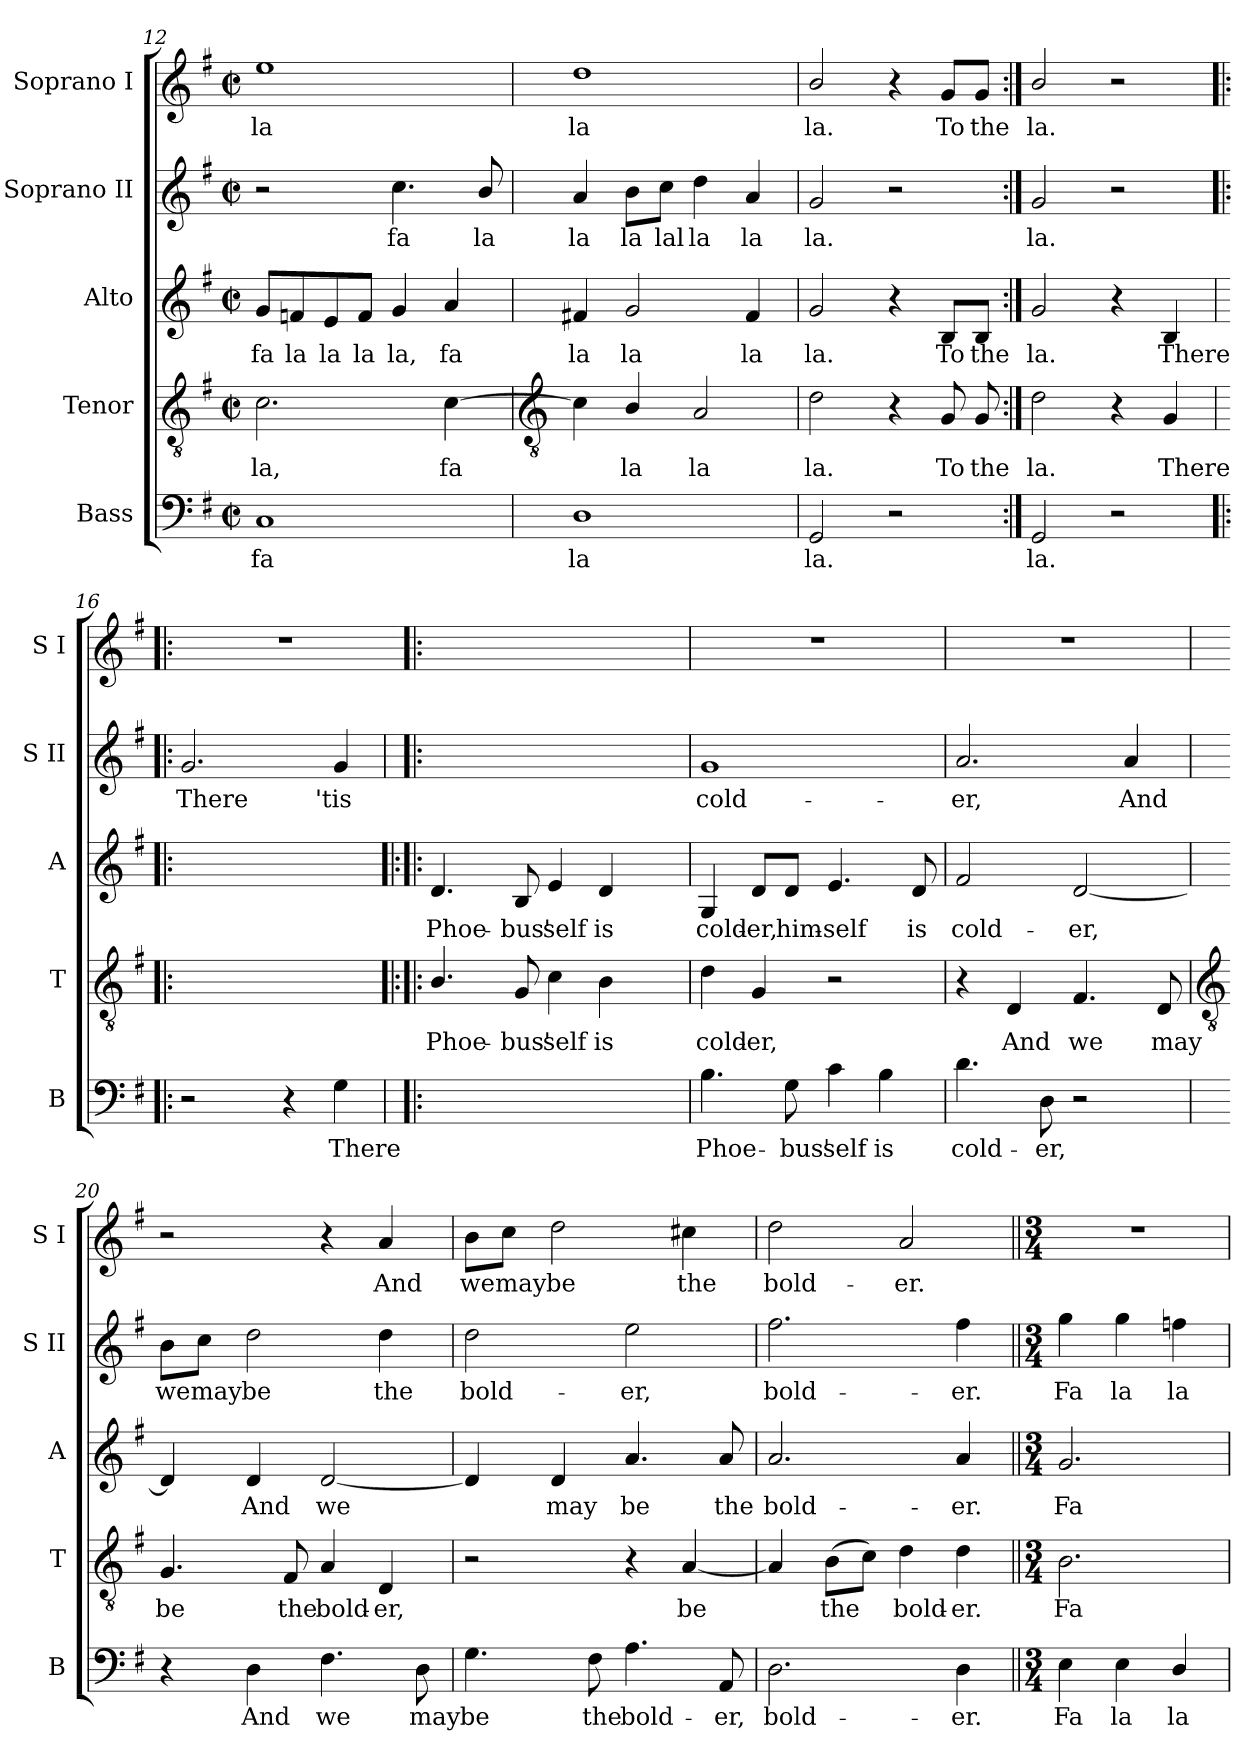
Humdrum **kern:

**kern	**text	**kern	**text	**kern	**text	**kern	**text	**kern	**text
*part5	*part5	*part4	*part4	*part3	*part3	*part2	*part2	*part1	*part1
*staff5	*staff5	*staff4	*staff4	*staff3	*staff3	*staff2	*staff2	*staff1	*staff1
*I"Bass	*	*I"Tenor	*	*I"Alto	*	*I"Soprano II	*	*I"Soprano I	*
*I'B	*	*I'T	*	*I'A	*	*I'S II	*	*I'S I	*
*clefF4	*	*clefGv2	*	*clefG2	*	*clefG2	*	*clefG2	*
*k[f#]	*	*k[f#]	*	*k[f#]	*	*k[f#]	*	*k[f#]	*
*G:	*	*G:	*	*G:	*	*G:	*	*G:	*
*M2/2	*	*M2/2	*	*M2/2	*	*M2/2	*	*M2/2	*
*met(c|)	*	*met(c|)	*	*met(c|)	*	*met(c|)	*	*met(c|)	*
=12	=12	=12	=12	=12	=12	=12	=12	=12	=12
!	!LO:LY:b	!	!LO:LY:b	!	!LO:LY:b	!	!	!	!LO:LY:b
1C	fa	2.c	la,	8g/L	fa	2r	.	1ee	la
!	!	!	!	!	!LO:LY:b	!	!	!	!
.	.	.	.	8fn/	la	.	.	.	.
!	!	!	!	!	!LO:LY:b	!	!	!	!
.	.	.	.	8e/	la	.	.	.	.
!	!	!	!	!	!LO:LY:b	!	!	!	!
.	.	.	.	8f/J	la	.	.	.	.
!	!	!	!	!	!LO:LY:b	!	!LO:LY:b	!	!
.	.	.	.	4g	la,	4.cc	fa	.	.
!	!	!	!LO:LY:b	!	!LO:LY:b	!	!	!	!
.	.	[4c	fa	4a	fa	.	.	.	.
!	!	!	!	!	!	!	!LO:LY:b	!	!
.	.	.	.	.	.	8b/	la	.	.
!!LO:LB:g=z
=13	=13	=13	=13	=13	=13	=13	=13	=13	=13
*	*	*clefGv2	*	*	*	*	*	*	*
!	!LO:LY:b	!	!	!	!LO:LY:b	!	!LO:LY:b	!	!LO:LY:b
1D	la	4c]	.	4f#X	la	4a	la	1dd	la
!	!	!	!LO:LY:b	!	!LO:LY:b	!	!LO:LY:b	!	!
.	.	4B/	la	2g	la	8b\L	la	.	.
!	!	!	!	!	!	!	!LO:LY:b	!	!
.	.	.	.	.	.	8cc\J	lal	.	.
!	!	!	!LO:LY:b	!	!	!	!LO:LY:b	!	!
.	.	2A	la	.	.	4dd	la	.	.
!	!	!	!	!	!LO:LY:b	!	!LO:LY:b	!	!
.	.	.	.	4f#	la	4a	la	.	.
=14	=14	=14	=14	=14	=14	=14	=14	=14	=14
!	!LO:LY:b	!	!LO:LY:b	!	!LO:LY:b	!	!LO:LY:b	!	!LO:LY:b
2GG	la.	2d	la.	2g	la.	2g	la.	2b/	la.
2r	.	4r	.	4r	.	2r	.	4r	.
!	!	!	!LO:LY:b	!	!LO:LY:b	!	!	!	!LO:LY:b
.	.	8G	To	8B/L	To	.	.	8g/L	To
!	!	!	!LO:LY:b	!	!LO:LY:b	!	!	!	!LO:LY:b
.	.	8G	the	8B/J	the	.	.	8g/J	the
=15:|!	=15:|!	=15:|!	=15:|!	=15:|!	=15:|!	=15:|!	=15:|!	=15:|!	=15:|!
!	!LO:LY:b	!	!LO:LY:b	!	!LO:LY:b	!	!LO:LY:b	!	!LO:LY:b
2GG	la.	2d	la.	2g	la.	2g	la.	2b/	la.
2r	.	4r	.	4r	.	2r	.	2r	.
!	!	!	!LO:LY:b	!	!LO:LY:b	!	!	!	!
.	.	4G	There	4B	There	.	.	.	.
=16!|:	=16!|:	=16	=16!|:	=16	=16!|:	=16!|:	=16!|:	=16!|:	=16!|:
!	!	!	!	!	!	!	!LO:LY:b	!	!
2r	.	4ryy	.	4ryy	.	2.g	There	1r	.
.	.	4ryy	.	4ryy	.	.	.	.	.
4r	.	4ryy	.	4ryy	.	.	.	.	.
!	!LO:LY:b	!	!	!	!	!	!LO:LY:b	!	!
4G	There	4ryy	.	4ryy	.	4g	'tis	.	.
=17	=17	=17!|:	=17	=17!|:	=17	=17	=17	=17	=17
!	!	!	!LO:LY:b	!	!LO:LY:b	!	!	!	!
4ryy	.	4.B/	Phoe-	4.d	Phoe-	4ryy	.	4ryy	.
4ryy	.	.	.	.	.	4ryy	.	4ryy	.
!	!	!	!LO:LY:b	!	!LO:LY:b	!	!	!	!
.	.	8G	-bus'	8B	-bus'	.	.	.	.
!	!	!	!LO:LY:b	!	!LO:LY:b	!	!	!	!
4ryy	.	4c	self	4e	self	4ryy	.	4ryy	.
!	!	!	!LO:LY:b	!	!LO:LY:b	!	!	!	!
4ryy	.	4B	is	4d	is	4ryy	.	4ryy	.
=18	=18	=18	=18	=18	=18	=18	=18	=18	=18
!	!LO:LY:b	!	!LO:LY:b	!	!LO:LY:b	!	!LO:LY:b	!	!
4.B	Phoe-	4d	cold-	4G	cold-	1g	cold-	1r	.
!	!	!	!LO:LY:b	!	!LO:LY:b	!	!	!	!
.	.	4G	-er,	8d/L	-er,	.	.	.	.
!	!LO:LY:b	!	!	!	!LO:LY:b	!	!	!	!
8G	-bus'	.	.	8d/J	him-	.	.	.	.
!	!LO:LY:b	!	!	!	!LO:LY:b	!	!	!	!
4c	self	2r	.	4.e	-self	.	.	.	.
!	!LO:LY:b	!	!	!	!	!	!	!	!
4B	is	.	.	.	.	.	.	.	.
!	!	!	!	!	!LO:LY:b	!	!	!	!
.	.	.	.	8d	is	.	.	.	.
=19	=19	=19	=19	=19	=19	=19	=19	=19	=19
!	!LO:LY:b	!	!	!	!LO:LY:b	!	!LO:LY:b	!	!
4.d	cold-	4r	.	2f#	cold-	2.a	-er,	1r	.
!	!	!	!LO:LY:b	!	!	!	!	!	!
.	.	4D	And	.	.	.	.	.	.
!	!LO:LY:b	!	!	!	!	!	!	!	!
8D	-er,	.	.	.	.	.	.	.	.
!	!	!	!LO:LY:b	!	!LO:LY:b	!	!	!	!
2r	.	4.F#	we	[2d	-er,	.	.	.	.
!	!	!	!	!	!	!	!LO:LY:b	!	!
.	.	.	.	.	.	4a	And	.	.
!	!	!	!LO:LY:b	!	!	!	!	!	!
.	.	8D	may	.	.	.	.	.	.
!!LO:LB:g=z
=20	=20	=20	=20	=20	=20	=20	=20	=20	=20
*	*	*clefGv2	*	*	*	*	*	*	*
!	!	!	!LO:LY:b	!	!	!	!LO:LY:b	!	!
4r	.	4.G	be	4d]	.	8b\L	we	2r	.
!	!	!	!	!	!	!	!LO:LY:b	!	!
.	.	.	.	.	.	8cc\J	may	.	.
!	!LO:LY:b	!	!	!	!LO:LY:b	!	!LO:LY:b	!	!
4D	And	.	.	4d	And	2dd	be	.	.
!	!	!	!LO:LY:b	!	!	!	!	!	!
.	.	8F#	the	.	.	.	.	.	.
!	!LO:LY:b	!	!LO:LY:b	!	!LO:LY:b	!	!	!	!
4.F#	we	4A	bold-	[2d	we	.	.	4r	.
!	!	!	!LO:LY:b	!	!	!	!LO:LY:b	!	!LO:LY:b
.	.	4D	-er,	.	.	4dd	the	4a	And
!	!LO:LY:b	!	!	!	!	!	!	!	!
8D	may	.	.	.	.	.	.	.	.
=21	=21	=21	=21	=21	=21	=21	=21	=21	=21
!	!LO:LY:b	!	!	!	!	!	!LO:LY:b	!	!LO:LY:b
4.G	be	2r	.	4d]	.	2dd	bold-	8b\L	we
!	!	!	!	!	!	!	!	!	!LO:LY:b
.	.	.	.	.	.	.	.	8cc\J	may
!	!	!	!	!	!LO:LY:b	!	!	!	!LO:LY:b
.	.	.	.	4d	may	.	.	2dd	be
!	!LO:LY:b	!	!	!	!	!	!	!	!
8F#	the	.	.	.	.	.	.	.	.
!	!LO:LY:b	!	!	!	!LO:LY:b	!	!LO:LY:b	!	!
4.A	bold-	4r	.	4.a	be	2ee	-er,	.	.
!	!	!	!LO:LY:b	!	!	!	!	!	!LO:LY:b
.	.	[4A	be	.	.	.	.	4cc#X	the
!	!LO:LY:b	!	!	!	!LO:LY:b	!	!	!	!
8AA	-er,	.	.	8a	the	.	.	.	.
=22	=22	=22	=22	=22	=22	=22	=22	=22	=22
!	!LO:LY:b	!	!	!	!LO:LY:b	!	!LO:LY:b	!	!LO:LY:b
2.D	bold-	4A]	.	2.a	bold-	2.ff#	bold-	2dd	bold-
!	!	!	!LO:LY:b	!	!	!	!	!	!
.	.	(>8BL	the	.	.	.	.	.	.
.	.	8cJ)	.	.	.	.	.	.	.
!	!	!	!LO:LY:b	!	!	!	!	!	!LO:LY:b
.	.	4d	bold-	.	.	.	.	2a	-er.
!	!LO:LY:b	!	!LO:LY:b	!	!LO:LY:b	!	!LO:LY:b	!	!
4D	-er.	4d	-er.	4a	-er.	4ff#	-er.	.	.
=23||	=23||	=23||	=23||	=23||	=23||	=23||	=23||	=23||	=23||
*M3/4	*	*M3/4	*	*M3/4	*	*M3/4	*	*M3/4	*
!	!LO:LY:b	!	!LO:LY:b	!	!LO:LY:b	!	!LO:LY:b	!LO:N:vis=1	!
4E	Fa	2.B	Fa	2.g	Fa	4gg	Fa	2.r	.
!	!LO:LY:b	!	!	!	!	!	!LO:LY:b	!	!
4E	la	.	.	.	.	4gg	la	.	.
!	!LO:LY:b	!	!	!	!	!	!LO:LY:b	!	!
4D/	la	.	.	.	.	4ffn	la	.	.
=	=	=	=	=	=	=	=	=	=
*-	*-	*-	*-	*-	*-	*-	*-	*-	*-
